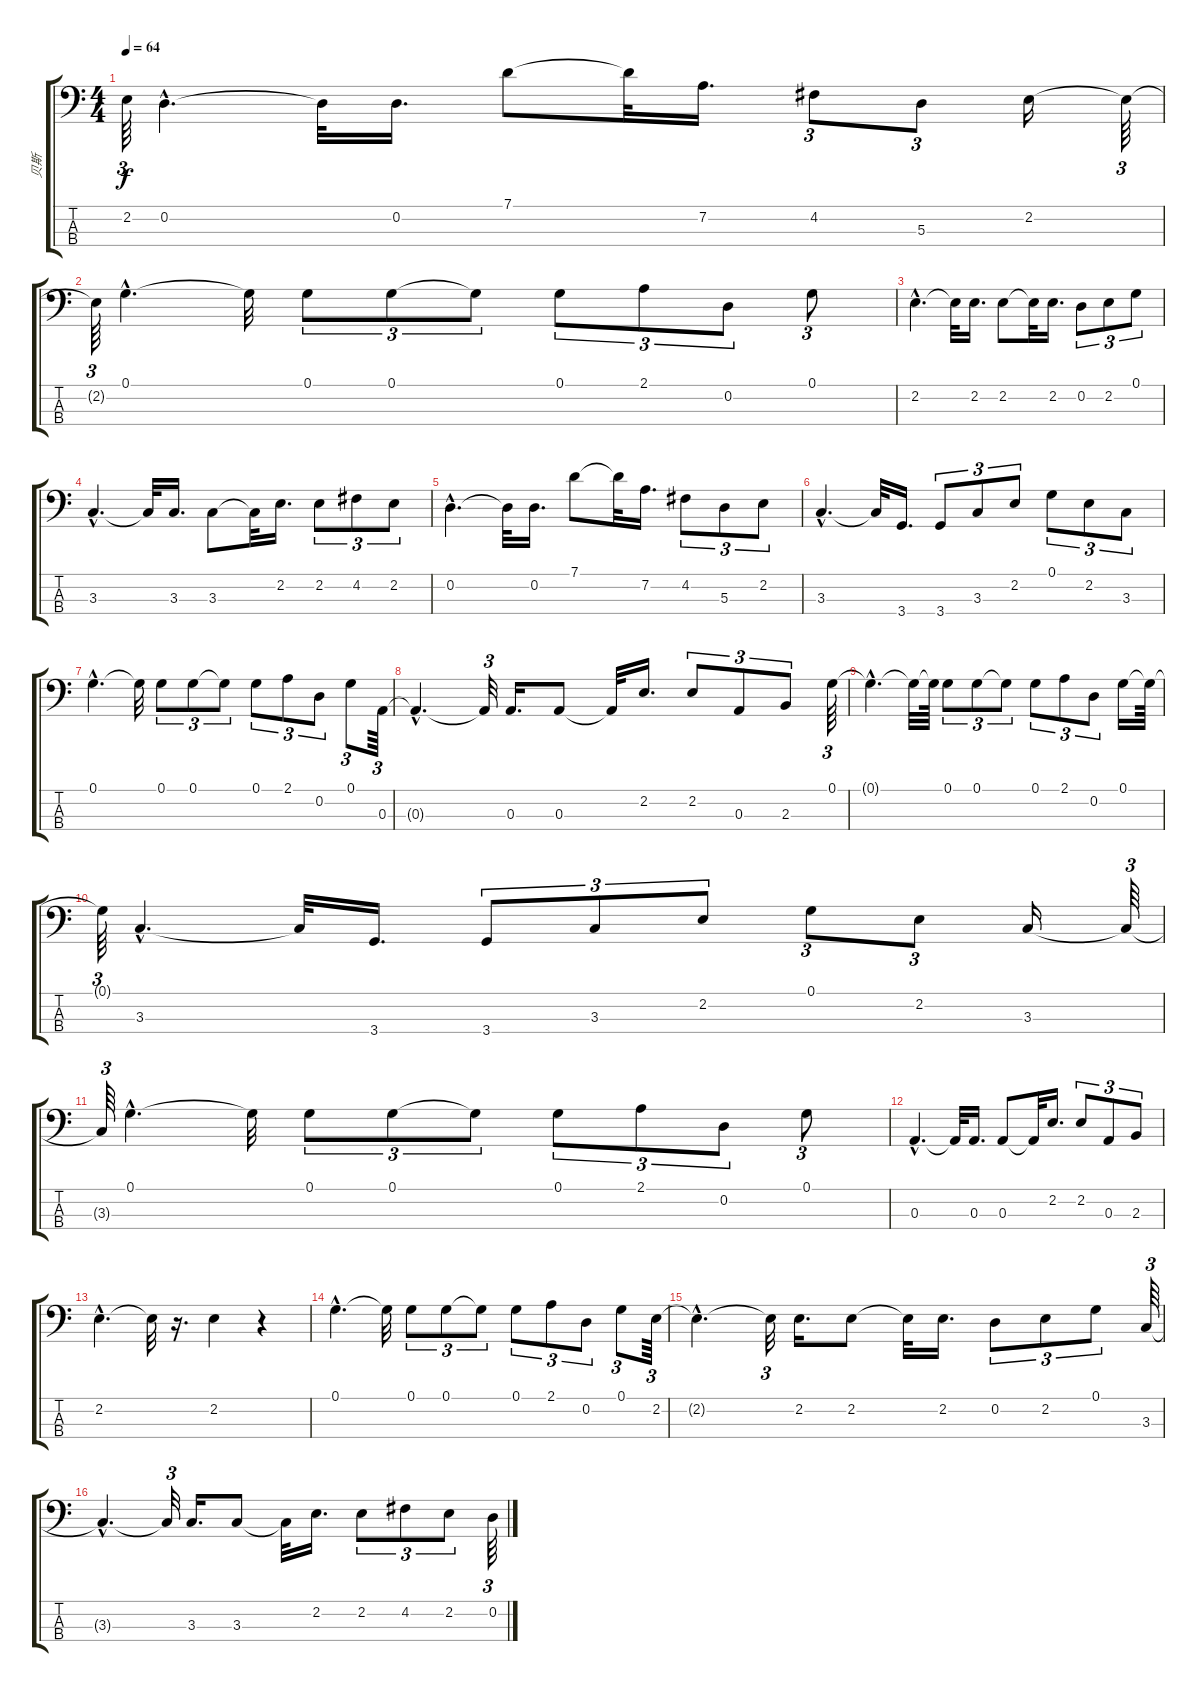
\track ("贝斯" "贝斯") {instrument electricbassfinger}
\staff {score tabs}
\tuning (G2 D2 A1 E1) {hide}
\ts (4 4)
\tempo 64
\clef f4
\ks c
2.2{t}.64{tu (3 2) dy f} 0.2{hac}.4{d} 0.2{t}.32 0.2.16{d} 7.1.8 7.1{t}.32 7.2.16{d} 4.2.8{tu (3 2)} 5.3.8{tu (3 2)} 2.2.16 2.2{t}.64{tu (3 2)} |
2.2{t}.64{tu (3 2)} 0.1{hac}.4{d} 0.1{t}.32 0.1.8{tu (3 2)} 0.1.8{tu (3 2)} 0.1{t}.8{tu (3 2)} 0.1.8{tu (3 2)} 2.1.8{tu (3 2)} 0.2.8{tu (3 2)} 0.1.8{tu (3 2)} |
2.2{hac}.4{d} 2.2{t}.32 2.2.16{d} 2.2.8 2.2{t}.32 2.2.16{d} 0.2.8{tu (3 2)} 2.2.8{tu (3 2)} 0.1.8{tu (3 2)} |
3.3{hac}.4{d} 3.3{t}.32 3.3.16{d} 3.3.8 3.3{t}.32 2.2.16{d} 2.2.8{tu (3 2)} 4.2.8{tu (3 2)} 2.2.8{tu (3 2)} |
0.2{hac}.4{d} 0.2{t}.32 0.2.16{d} 7.1.8 7.1{t}.32 7.2.16{d} 4.2.8{tu (3 2)} 5.3.8{tu (3 2)} 2.2.8{tu (3 2)} |
3.3{hac}.4{d} 3.3{t}.32 3.4.16{d} 3.4.8{tu (3 2)} 3.3.8{tu (3 2)} 2.2.8{tu (3 2)} 0.1.8{tu (3 2)} 2.2.8{tu (3 2)} 3.3.8{tu (3 2)} |
0.1{hac}.4{d} 0.1{t}.32 0.1.8{tu (3 2)} 0.1.8{tu (3 2)} 0.1{t}.8{tu (3 2)} 0.1.8{tu (3 2)} 2.1.8{tu (3 2)} 0.2.8{tu (3 2)} 0.1.8{tu (3 2)} 0.3.64{tu (3 2)} |
0.3{hac t}.4{d} 0.3{t}.32{tu (3 2)} 0.3.16{d} 0.3.8 0.3{t}.32 2.2.16{d} 2.2.8{tu (3 2)} 0.3.8{tu (3 2)} 2.3.8{tu (3 2)} 0.1.64{tu (3 2)} |
0.1{hac t}.4{d} 0.1{t}.32 0.1{t}.64 0.1.8{tu (3 2)} 0.1.8{tu (3 2)} 0.1{t}.8{tu (3 2)} 0.1.8{tu (3 2)} 2.1.8{tu (3 2)} 0.2.8{tu (3 2)} 0.1.16 0.1{t}.64 |
0.1{t}.64{tu (3 2)} 3.3{hac}.4{d} 3.3{t}.32 3.4.16{d} 3.4.8{tu (3 2)} 3.3.8{tu (3 2)} 2.2.8{tu (3 2)} 0.1.8{tu (3 2)} 2.2.8{tu (3 2)} 3.3.16 3.3{t}.64{tu (3 2)} |
3.3{t}.64{tu (3 2)} 0.1{hac}.4{d} 0.1{t}.32 0.1.8{tu (3 2)} 0.1.8{tu (3 2)} 0.1{t}.8{tu (3 2)} 0.1.8{tu (3 2)} 2.1.8{tu (3 2)} 0.2.8{tu (3 2)} 0.1.8{tu (3 2)} |
0.3{hac}.4{d} 0.3{t}.32 0.3.16{d} 0.3.8 0.3{t}.32 2.2.16{d} 2.2.8{tu (3 2)} 0.3.8{tu (3 2)} 2.3.8{tu (3 2)} |
2.2{hac}.4{d} 2.2{t}.32 r.16{d} 2.2.4 r.4 |
0.1{hac}.4{d} 0.1{t}.32 0.1.8{tu (3 2)} 0.1.8{tu (3 2)} 0.1{t}.8{tu (3 2)} 0.1.8{tu (3 2)} 2.1.8{tu (3 2)} 0.2.8{tu (3 2)} 0.1.8{tu (3 2)} 2.2.64{tu (3 2)} |
2.2{hac t}.4{d} 2.2{t}.32{tu (3 2)} 2.2.16{d} 2.2.8 2.2{t}.32 2.2.16{d} 0.2.8{tu (3 2)} 2.2.8{tu (3 2)} 0.1.8{tu (3 2)} 3.3.64{tu (3 2)} |
3.3{hac t}.4{d} 3.3{t}.32{tu (3 2)} 3.3.16{d} 3.3.8 3.3{t}.32 2.2.16{d} 2.2.8{tu (3 2)} 4.2.8{tu (3 2)} 2.2.8{tu (3 2)} 0.2.64{tu (3 2)}
